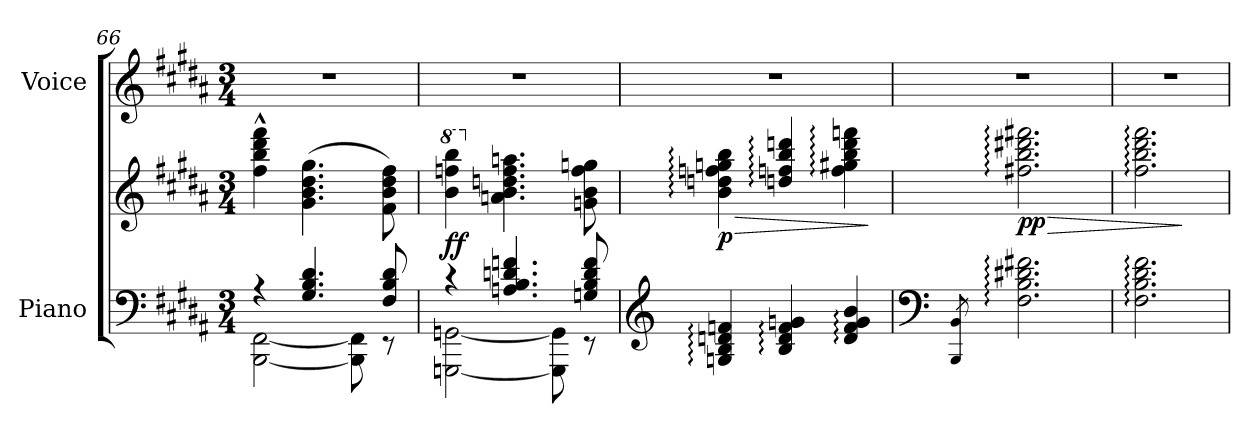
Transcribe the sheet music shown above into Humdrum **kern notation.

**kern	**kern	**dynam	**kern
*part2	*part2	*part2	*part1
*staff3	*staff2	*staff2/3	*staff1
*I"Piano	*	*	*I"Voice
*I'Pno	*	*	*
*clefF4	*clefG2	*	*clefG2
*k[f#c#g#d#a#]	*k[f#c#g#d#a#]	*	*k[f#c#g#d#a#]
*M3/4	*M3/4	*	*M3/4
=66	=66	=66	=66
*^	*	*	*
!	!	!	!LO:DY:b	!
!	!	!	!LO:DY:n=1:b	!
4r	[2BBB\ [2FF#\	4ff#\^^ 4bb\^^ 4ddd#\^^ 4fff#\^^	other-dynamics f	2.r
4.G#/ 4.B/ 4.d#/	.	(>4.g#\ 4.b\ 4.dd#\ 4.gg#\	.	.
.	8BBB\] 8FF#\]	.	.	.
8F#/ 8B/ 8d#/	8r	8f#\ 8b\ 8dd#\ 8ff#\)	.	.
!!LO:LB:g=z
=67	=67	=67	=67	=67
*	*	*8va	*	*
!	!	!	!LO:DY:b	!
4r	[2GGGn\ [2GGn\	4bb\ 4fffn\ 4bbb\	ff	2.r
*	*	*X8va	*	*
4.An/ 4.B/ 4.dn/ 4.fn/	.	4.an\ 4.b\ 4.ddn\ 4.ff\ 4.aan\	.	.
.	8GGG\] 8GG\]	.	.	.
8Gn/ 8B/ 8d/ 8f/	8r	8gn\ 8b\ 8ff\ 8ggn\	.	.
*v	*v	*	*	*
=68	=68	=68	=68
*clefG2	*	*	*
*^	*	*	*
!LO:TX:b:t=Una corda.	!	!	!	!
!	!	!	!LO:HP:b	!
!	!	!	!LO:DY:n=1:b	!
*v	*v	*	*	*
4Gn/: 4B/: 4dn/: 4fn/:	4b\: 4ddn\: 4ffn\: 4ggn\: 4bb\:	> p	2.r
4B/: 4d/: 4f/: 4gn/:	4ddn/: 4ffn/: 4bb/: 4ddd/:	.	.
4d/: 4f/: 4g/: 4b/:	4ff\: 4gg#\: 4bb\: 4ddd\: 4fff\:	.	.
.	.	]	.
=69	=69	=69	=69
*clefF4	*	*	*
8qBBB/ 8qBB/	.	.	.
!	!	!LO:HP:b	!
!	!	!LO:DY:n=1:b	!
2.F#\: 2.B\: 2.d#X\: 2.f#X\:	2.ff#X\: 2.bb\: 2.ddd#X\: 2.fff#X\:	> pp	2.r
=70	=70	=70	=70
2.F#\: 2.B\: 2.d#\: 2.f#\:	2.ff#\: 2.bb\: 2.ddd#\: 2.fff#\:	.	2.r
.	.	]	.
=	=	=	=
*-	*-	*-	*-
